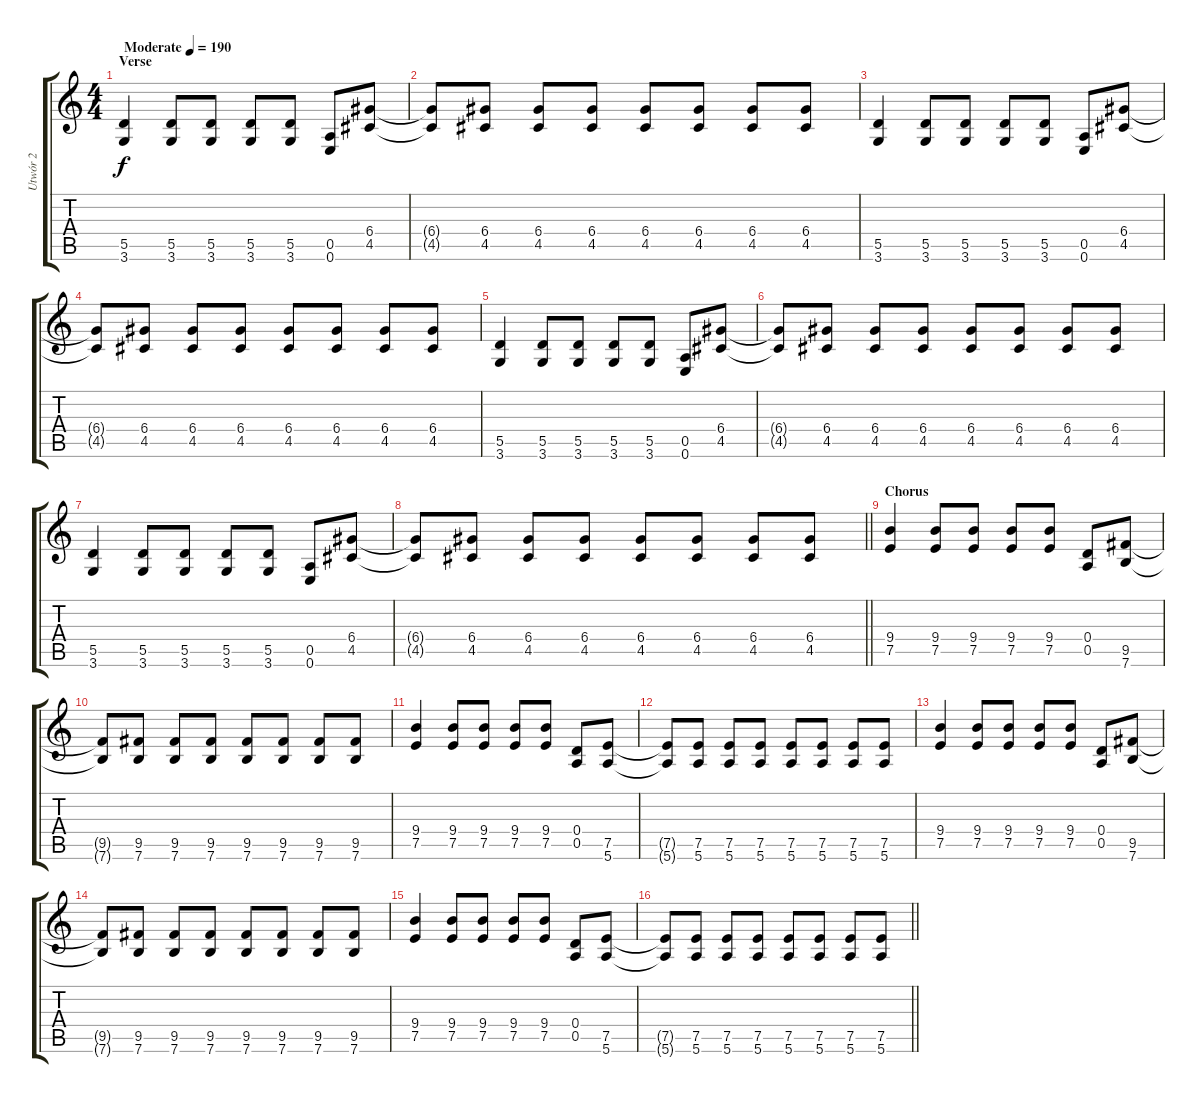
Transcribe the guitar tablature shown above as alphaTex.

\track ("Utwór 2" "Utwór 2") {instrument overdrivenguitar}
\staff {score tabs}
\tuning (E4 B3 G3 D3 A2 E2) {hide}
\ts (4 4)
\section ("" "Verse")
\tempo (190 "Moderate")
\clef g2
\ks c
(5.5 3.6).4{dy f instrument overdrivenguitar} (5.5 3.6).8 (5.5 3.6).8 (5.5 3.6).8 (5.5 3.6).8 (0.5 0.6).8 (6.4 4.5).8 |
(6.4{t} 4.5{t}).8 (6.4 4.5).8 (6.4 4.5).8 (6.4 4.5).8 (6.4 4.5).8 (6.4 4.5).8 (6.4 4.5).8 (6.4 4.5).8 |
(5.5 3.6).4 (5.5 3.6).8 (5.5 3.6).8 (5.5 3.6).8 (5.5 3.6).8 (0.5 0.6).8 (6.4 4.5).8 |
(6.4{t} 4.5{t}).8 (6.4 4.5).8 (6.4 4.5).8 (6.4 4.5).8 (6.4 4.5).8 (6.4 4.5).8 (6.4 4.5).8 (6.4 4.5).8 |
(5.5 3.6).4 (5.5 3.6).8 (5.5 3.6).8 (5.5 3.6).8 (5.5 3.6).8 (0.5 0.6).8 (6.4 4.5).8 |
(6.4{t} 4.5{t}).8 (6.4 4.5).8 (6.4 4.5).8 (6.4 4.5).8 (6.4 4.5).8 (6.4 4.5).8 (6.4 4.5).8 (6.4 4.5).8 |
(5.5 3.6).4 (5.5 3.6).8 (5.5 3.6).8 (5.5 3.6).8 (5.5 3.6).8 (0.5 0.6).8 (6.4 4.5).8 |
\barLineRight lightlight
(6.4{t} 4.5{t}).8 (6.4 4.5).8 (6.4 4.5).8 (6.4 4.5).8 (6.4 4.5).8 (6.4 4.5).8 (6.4 4.5).8 (6.4 4.5).8 |
\section ("" "Chorus")
(9.4 7.5).4 (9.4 7.5).8 (9.4 7.5).8 (9.4 7.5).8 (9.4 7.5).8 (0.4 0.5).8 (9.5 7.6).8 |
(9.5{t} 7.6{t}).8 (9.5 7.6).8 (9.5 7.6).8 (9.5 7.6).8 (9.5 7.6).8 (9.5 7.6).8 (9.5 7.6).8 (9.5 7.6).8 |
(9.4 7.5).4 (9.4 7.5).8 (9.4 7.5).8 (9.4 7.5).8 (9.4 7.5).8 (0.4 0.5).8 (7.5 5.6).8 |
(7.5{t} 5.6{t}).8 (7.5 5.6).8 (7.5 5.6).8 (7.5 5.6).8 (7.5 5.6).8 (7.5 5.6).8 (7.5 5.6).8 (7.5 5.6).8 |
(9.4 7.5).4 (9.4 7.5).8 (9.4 7.5).8 (9.4 7.5).8 (9.4 7.5).8 (0.4 0.5).8 (9.5 7.6).8 |
(9.5{t} 7.6{t}).8 (9.5 7.6).8 (9.5 7.6).8 (9.5 7.6).8 (9.5 7.6).8 (9.5 7.6).8 (9.5 7.6).8 (9.5 7.6).8 |
(9.4 7.5).4 (9.4 7.5).8 (9.4 7.5).8 (9.4 7.5).8 (9.4 7.5).8 (0.4 0.5).8 (7.5 5.6).8 |
\barLineRight lightlight
(7.5{t} 5.6{t}).8 (7.5 5.6).8 (7.5 5.6).8 (7.5 5.6).8 (7.5 5.6).8 (7.5 5.6).8 (7.5 5.6).8 (7.5 5.6).8
